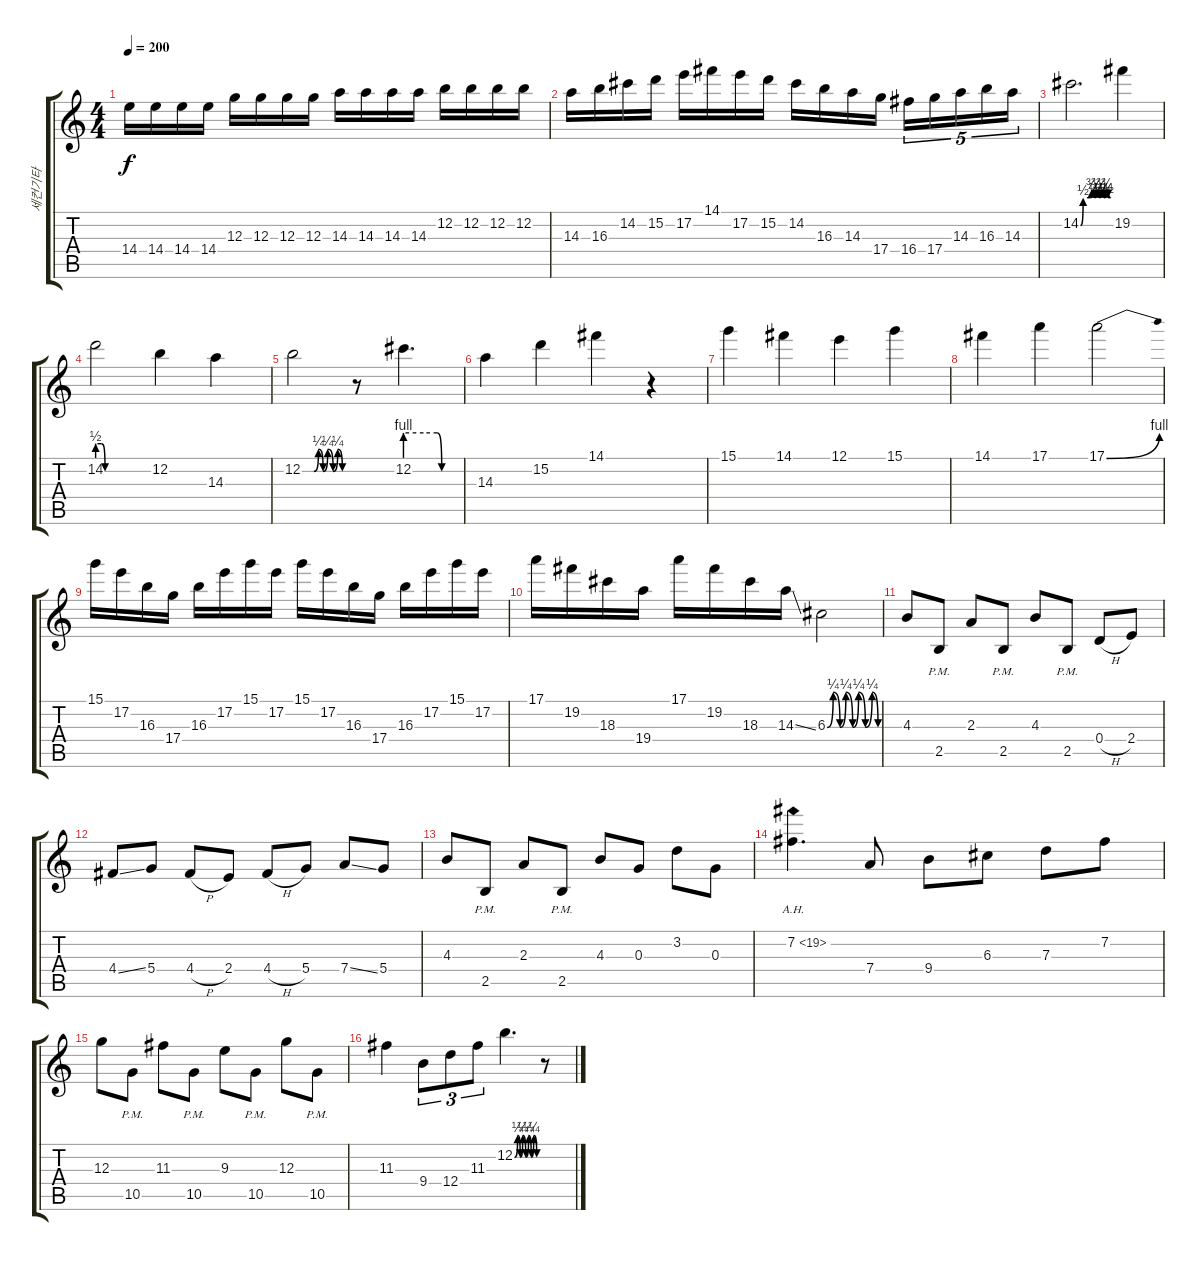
\track ("세컨기타" "세컨기타") {instrument distortionguitar}
\staff {score tabs}
\tuning (E4 B3 G3 D3 A2 E2) {hide}
\ts (4 4)
\tempo 200
\clef g2
\ks c
14.4.16{dy f} 14.4.16 14.4.16 14.4.16 12.3.16 12.3.16 12.3.16 12.3.16 14.3.16 14.3.16 14.3.16 14.3.16 12.2.16 12.2.16 12.2.16 12.2.16 |
14.3.16 16.3.16 14.2.16 15.2.16 17.2.16 14.1.16 17.2.16 15.2.16 14.2.16 16.3.16 14.3.16 17.4.16 16.4.16{tu (5 4)} 17.4.16{tu (5 4)} 14.3.16{tu (5 4)} 16.3.16{tu (5 4)} 14.3.16{tu (5 4)} |
14.2{be (custom 0 0 5 2 20 2 22 3 28 2 32 3 37 2 42 3 47 2 52 3 55 2 60 2)}.2{d} 19.2.4 |
14.2{be (custom 0 2 5 2 9 0 60 0)}.2 12.2.4 14.3.4 |
12.2{be (custom 0 0 5 0 15 0 21 1 27 0 33 1 40 0 46 1 52 0 60 0)}.2 r.8 12.2{be (custom 0 4 20 4 35 4 40 0 60 0)}.4{d} |
14.3.4 15.2.4 14.1.4 r.4 |
15.1.4 14.1.4 12.1.4 15.1.4 |
14.1.4 17.1.4 17.1{be (bend 0 0 60 4)}.2 |
15.1.16 17.2.16 16.3.16 17.4.16 16.3.16 17.2.16 15.1.16 17.2.16 15.1.16 17.2.16 16.3.16 17.4.16 16.3.16 17.2.16 15.1.16 17.2.16 |
17.1.16 19.2.16 18.3.16 19.4.16 17.1.16 19.2.16 18.3.16 14.3{ss}.16 6.3{be (custom 0 0 7 1 15 0 22 1 30 0 37 1 45 0 53 1 60 0)}.2 |
4.3.8 2.5{pm}.8 2.3.8 2.5{pm}.8 4.3.8 2.5{pm}.8 0.4{h}.8 2.4.8 |
4.4{ss}.8 5.4.8 4.4{h}.8 2.4.8 4.4{h}.8 5.4.8 7.4{ss}.8 5.4.8 |
4.3.8 2.5{pm}.8 2.3.8 2.5{pm}.8 4.3.8 0.3.8 3.2.8 0.3.8 |
7.2{ah 12}.4{d} 7.4.8 9.4.8 6.3.8 7.3.8 7.2.8 |
12.3.8 10.5{pm}.8 11.3.8 10.5{pm}.8 9.3.8 10.5{pm}.8 12.3.8 10.5{pm}.8 |
11.3.4 9.4.8{tu (3 2)} 12.4.8{tu (3 2)} 11.3.8{tu (3 2)} 12.2{be (custom 0 0 8 1 15 0 22 1 30 0 38 1 45 0 52 1 60 0)}.4{d} r.8
